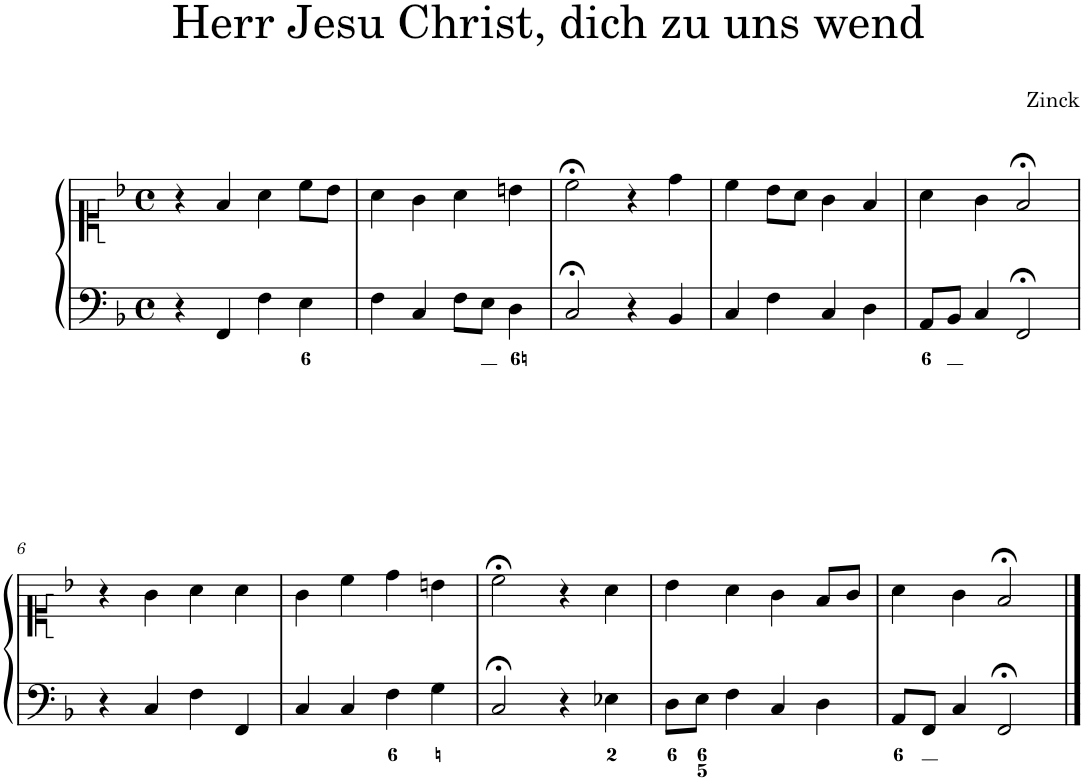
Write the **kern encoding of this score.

**kern	**kern
*part1	*part1
*staff2	*staff1
*I"Piano	*
*I'Pno.	*
*clefF4	*clefC1
*k[b-]	*k[b-]
*M4/4	*M4/4
*met(c)	*met(c)
=1	=1
4r	4r
4FF/	4f/
4F\	4a\
4E\	8cc\L
.	8b-\J
=2	=2
4F\	4a\
4C/	4g\
8F\L	4a\
8E\J	.
4D\	4bn\
=3	=3
2C;</	2cc;<\
4r	4r
4BB-/	4dd\
=4	=4
4C/	4cc\
4F\	8b-\L
.	8a\J
4C/	4g\
4D\	4f/
=5	=5
8AA/L	4a\
8BB-/J	.
4C/	4g\
2FF;</	2f;</
!!LO:LB:g=z
=6	=6
4r	4r
4C/	4g\
4F\	4a\
4FF/	4a\
=7	=7
4C/	4g\
4C/	4cc\
4F\	4dd\
4G\	4bn\
=8	=8
2C;</	2cc;<\
4r	4r
4E-X\	4a\
=9	=9
8D\L	4b-\
8E\J	.
4F\	4a\
4C/	4g\
4D\	8f/L
.	8g/J
=10	=10
8AA/L	4a\
8FF/J	.
4C/	4g\
2FF;</	2f;</
==	==
*-	*-
